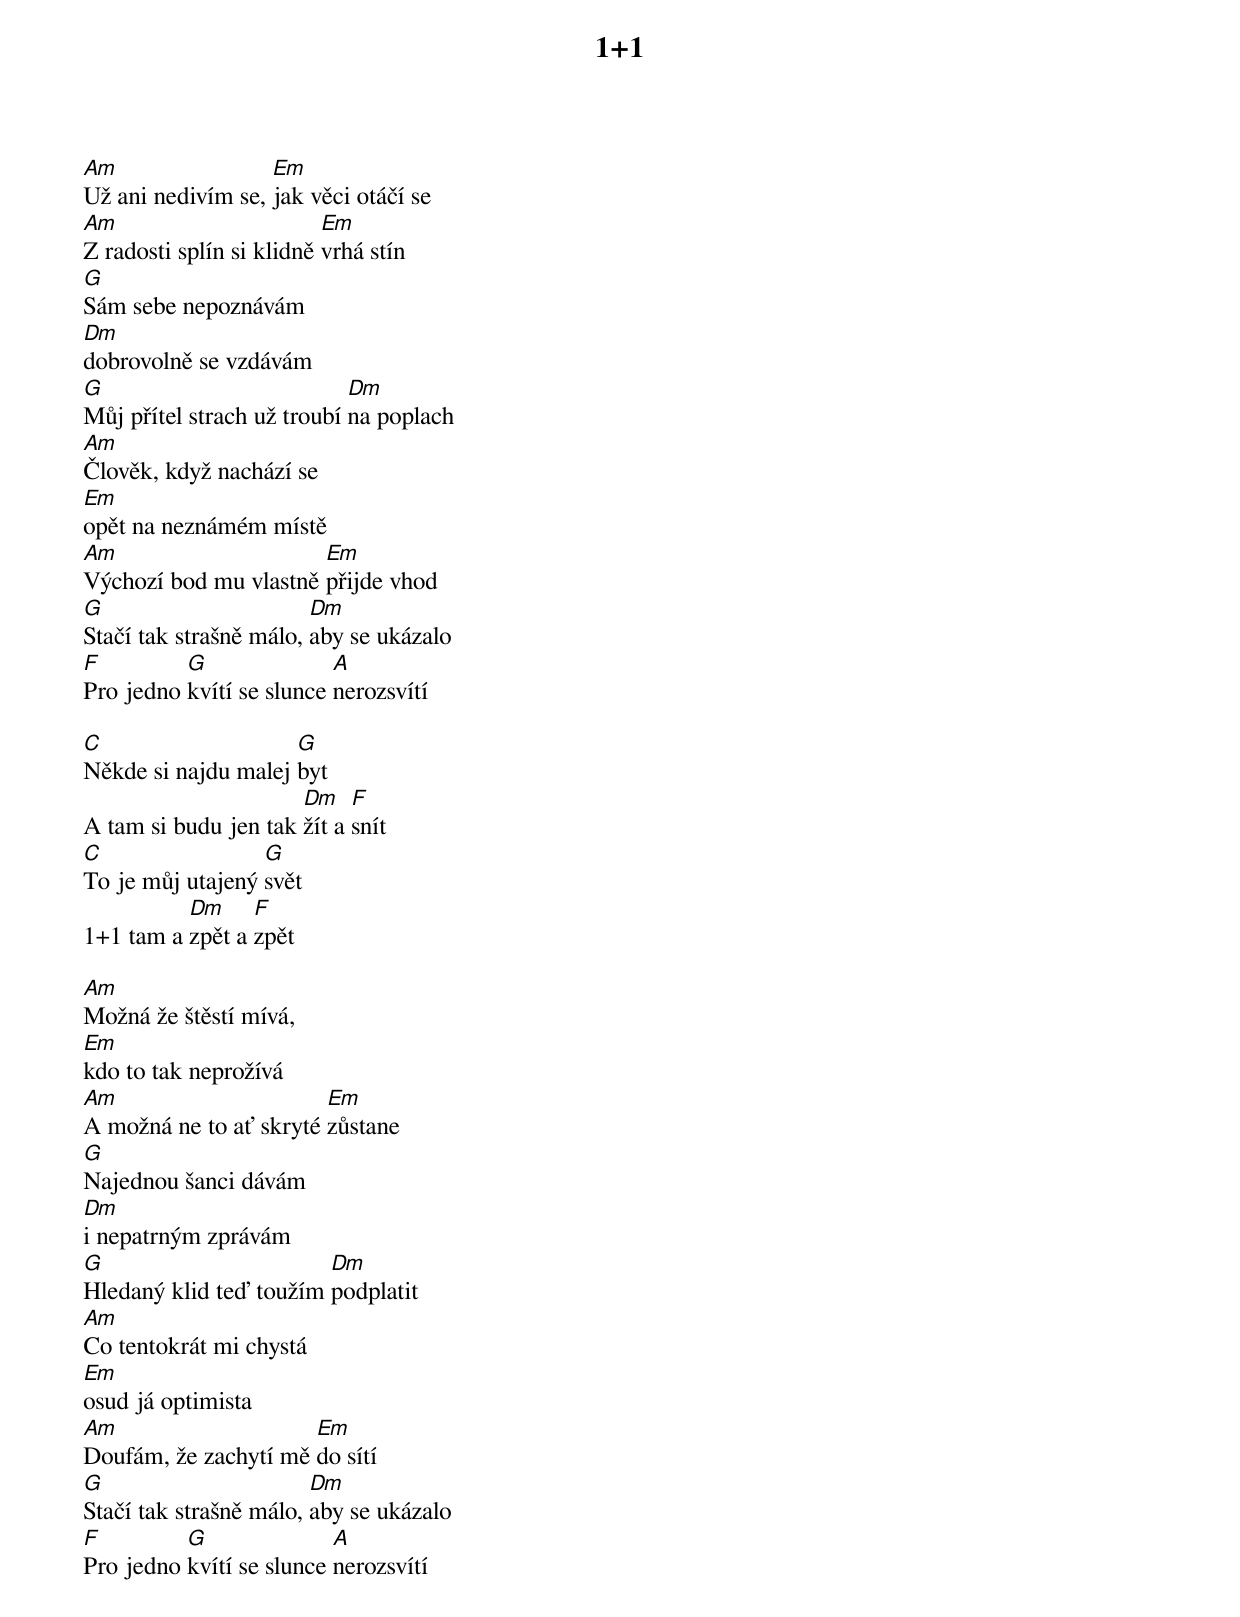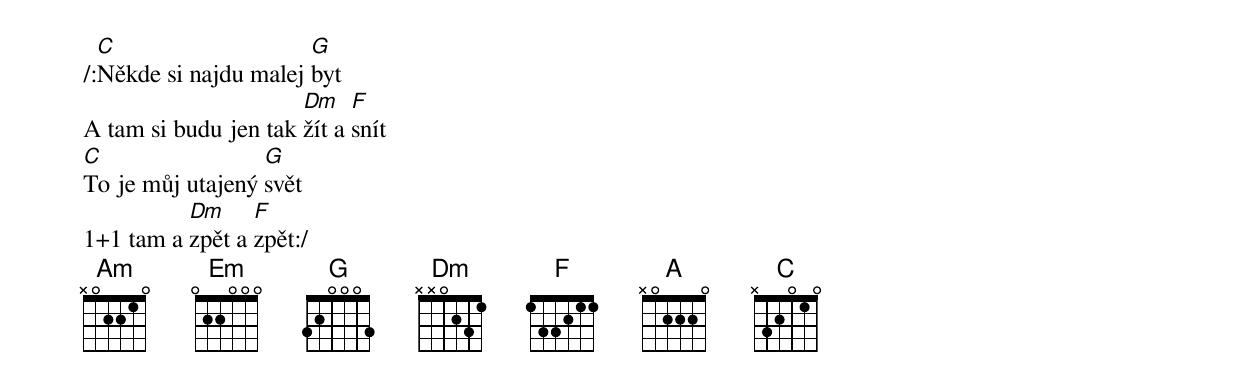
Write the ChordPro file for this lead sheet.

{title: 1+1}
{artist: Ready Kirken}

[Am]Už ani nedivím se, [Em]jak věci otáčí se
[Am]Z radosti splín si klidně [Em]vrhá stín
[G]Sám sebe nepoznávám
[Dm]dobrovolně se vzdávám
[G]Můj přítel strach už troubí [Dm]na poplach
[Am]Člověk, když nachází se
[Em]opět na neznámém místě
[Am]Výchozí bod mu vlastně [Em]přijde vhod
[G]Stačí tak strašně málo, [Dm]aby se ukázalo
[F]Pro jedno [G]kvítí se slunce [A]nerozsvítí

[C]Někde si najdu malej [G]byt
A tam si budu jen tak [Dm]žít a [F]snít
[C]To je můj utajený [G]svět
1+1 tam a [Dm]zpět a [F]zpět

[Am]Možná že štěstí mívá,
[Em]kdo to tak neprožívá
[Am]A možná ne to ať skryté [Em]zůstane
[G]Najednou šanci dávám
[Dm]i nepatrným zprávám
[G]Hledaný klid teď toužím [Dm]podplatit
[Am]Co tentokrát mi chystá
[Em]osud já optimista
[Am]Doufám, že zachytí mě [Em]do sítí
[G]Stačí tak strašně málo, [Dm]aby se ukázalo
[F]Pro jedno [G]kvítí se slunce [A]nerozsvítí

/:[C]Někde si najdu malej [G]byt
A tam si budu jen tak [Dm]žít a [F]snít
[C]To je můj utajený [G]svět
1+1 tam a [Dm]zpět a [F]zpět:/
